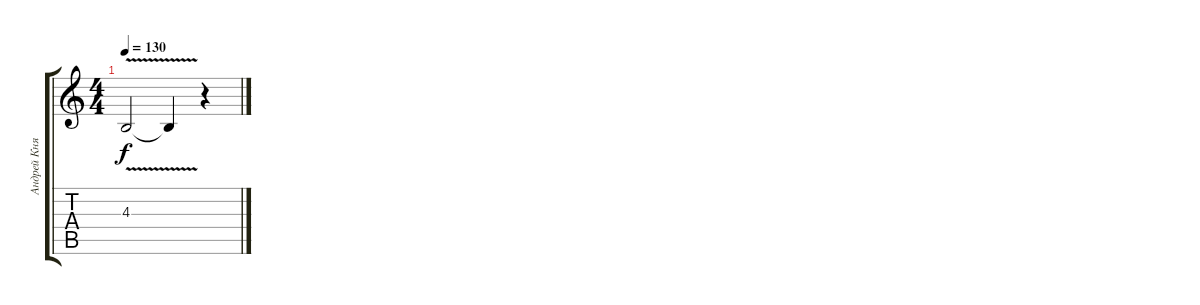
\track ("Андрей Князев" "Андрей Кня") {instrument oboe}
\staff {score tabs}
\tuning (E4 B3 G3 D3 A2 E2) {hide}
\ts (4 4)
\tempo 130
\clef g2
\ks c
4.3{v}.2{dy f} 4.3{t}.4 r.4
